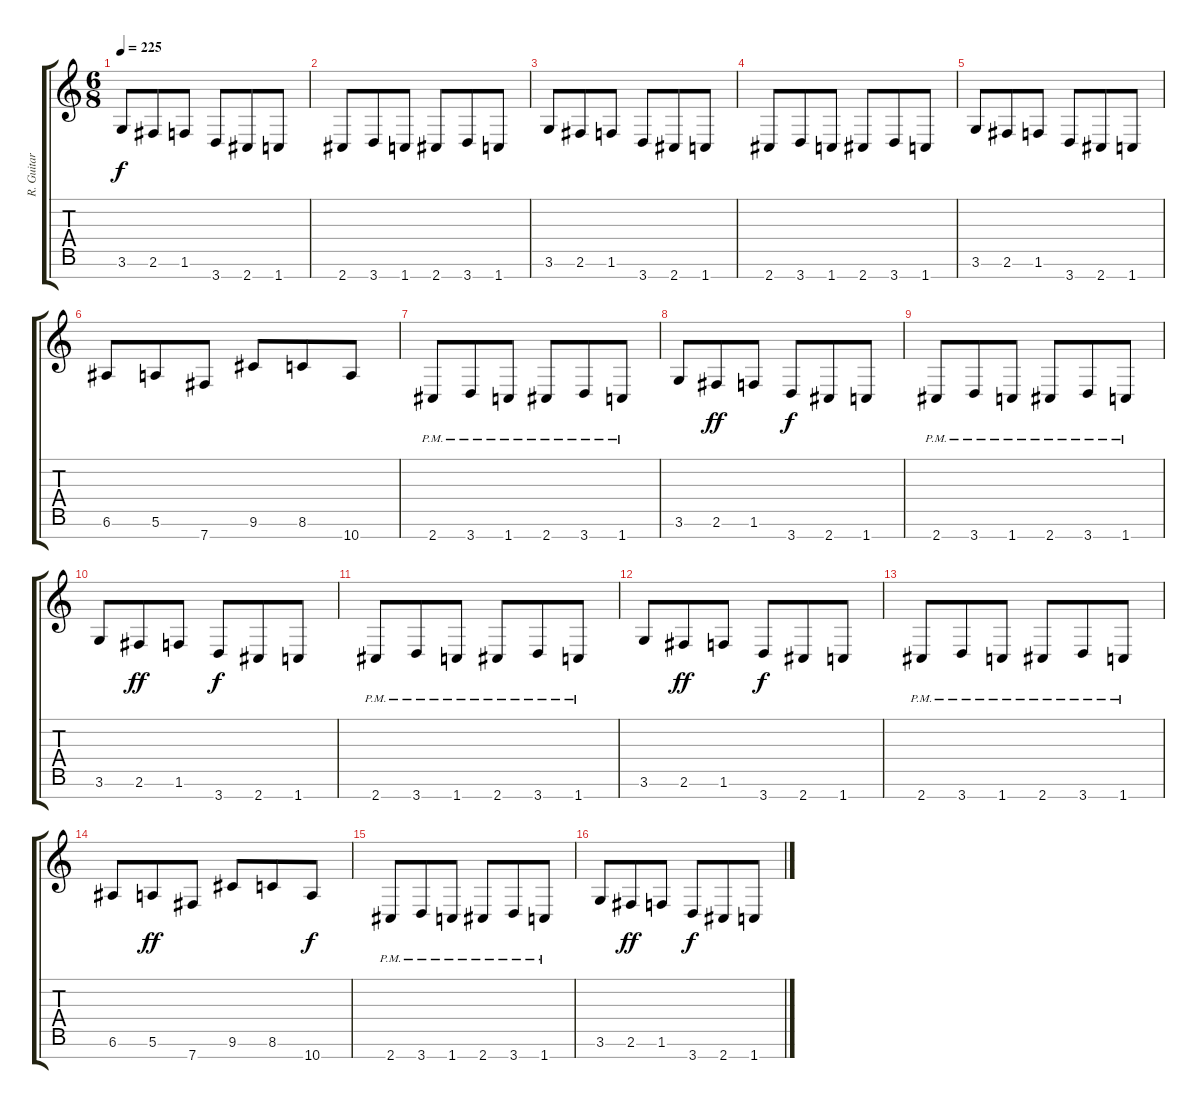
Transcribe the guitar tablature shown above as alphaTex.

\track ("R. Guitar 1" "R. Guitar ") {instrument distortionguitar}
\staff {score tabs}
\tuning (E4 B3 G3 D3 A2 E2 B1) {hide}
\ts (6 8)
\tempo 225
\clef g2
\ks c
3.6.8{dy f} 2.6.8 1.6.8 3.7.8 2.7.8 1.7.8 |
2.7.8 3.7.8 1.7.8 2.7.8 3.7.8 1.7.8 |
3.6.8 2.6.8 1.6.8 3.7.8 2.7.8 1.7.8 |
2.7.8 3.7.8 1.7.8 2.7.8 3.7.8 1.7.8 |
3.6.8 2.6.8 1.6.8 3.7.8 2.7.8 1.7.8 |
6.6.8 5.6.8 7.7.8 9.6.8 8.6.8 10.7.8 |
2.7{pm}.8 3.7{pm}.8 1.7{pm}.8 2.7{pm}.8 3.7{pm}.8 1.7{pm}.8 |
3.6.8 2.6.8{dy ff} 1.6.8 3.7.8{dy f} 2.7.8 1.7.8 |
2.7{pm}.8 3.7{pm}.8 1.7{pm}.8 2.7{pm}.8 3.7{pm}.8 1.7{pm}.8 |
3.6.8 2.6.8{dy ff} 1.6.8 3.7.8{dy f} 2.7.8 1.7.8 |
2.7{pm}.8 3.7{pm}.8 1.7{pm}.8 2.7{pm}.8 3.7{pm}.8 1.7{pm}.8 |
3.6.8 2.6.8{dy ff} 1.6.8 3.7.8{dy f} 2.7.8 1.7.8 |
2.7{pm}.8 3.7{pm}.8 1.7{pm}.8 2.7{pm}.8 3.7{pm}.8 1.7{pm}.8 |
6.6.8 5.6.8{dy ff} 7.7.8 9.6.8 8.6.8 10.7.8{dy f} |
2.7{pm}.8 3.7{pm}.8 1.7{pm}.8 2.7{pm}.8 3.7{pm}.8 1.7{pm}.8 |
3.6.8 2.6.8{dy ff} 1.6.8 3.7.8{dy f} 2.7.8 1.7.8
